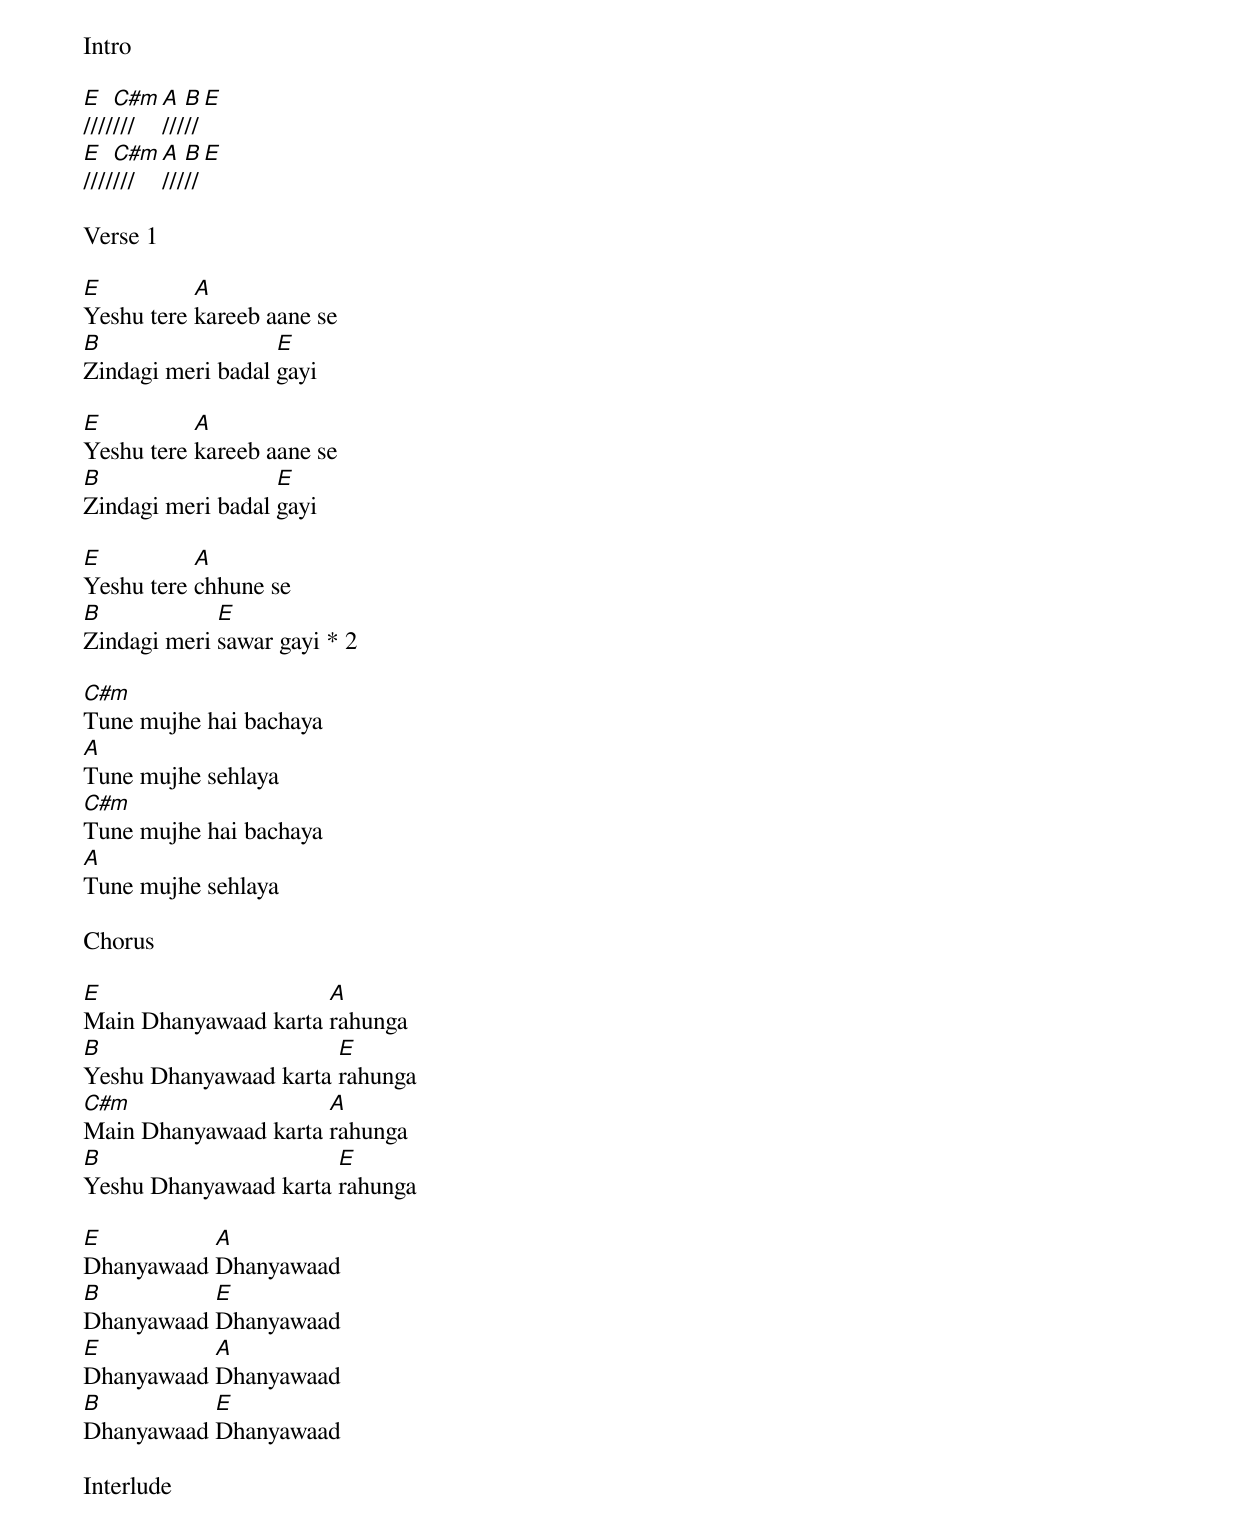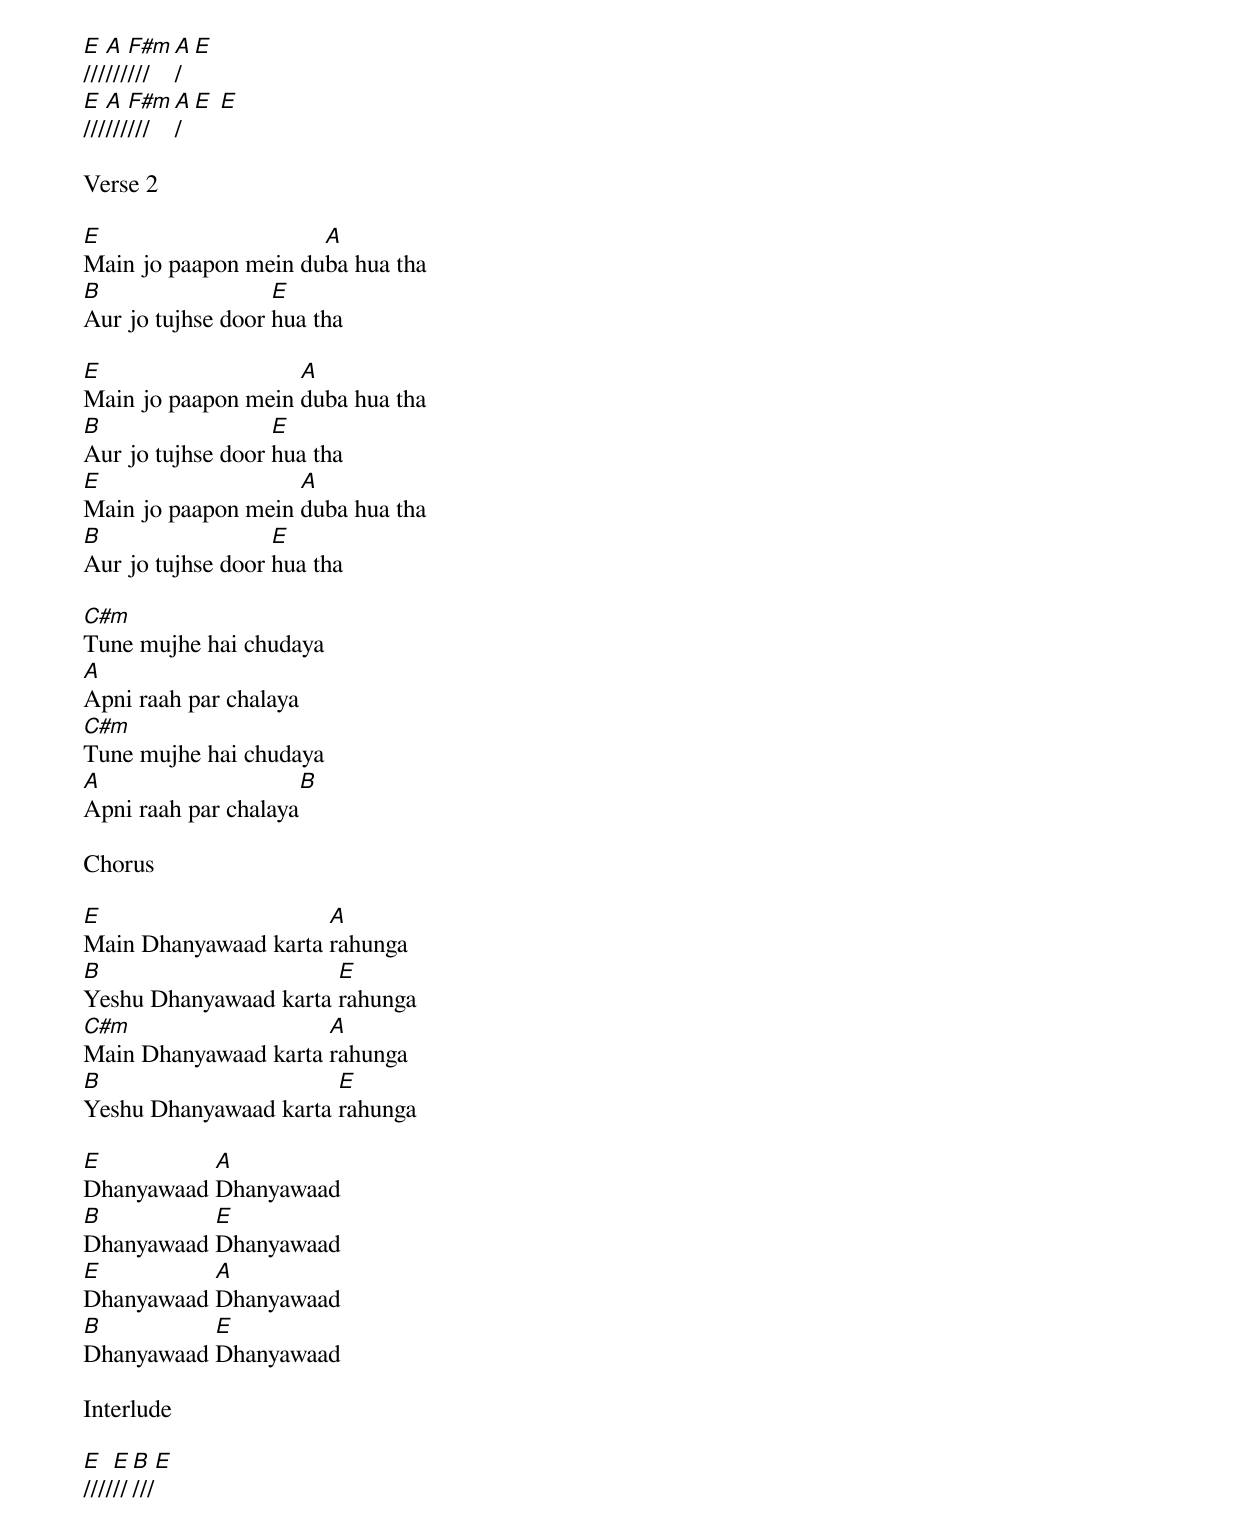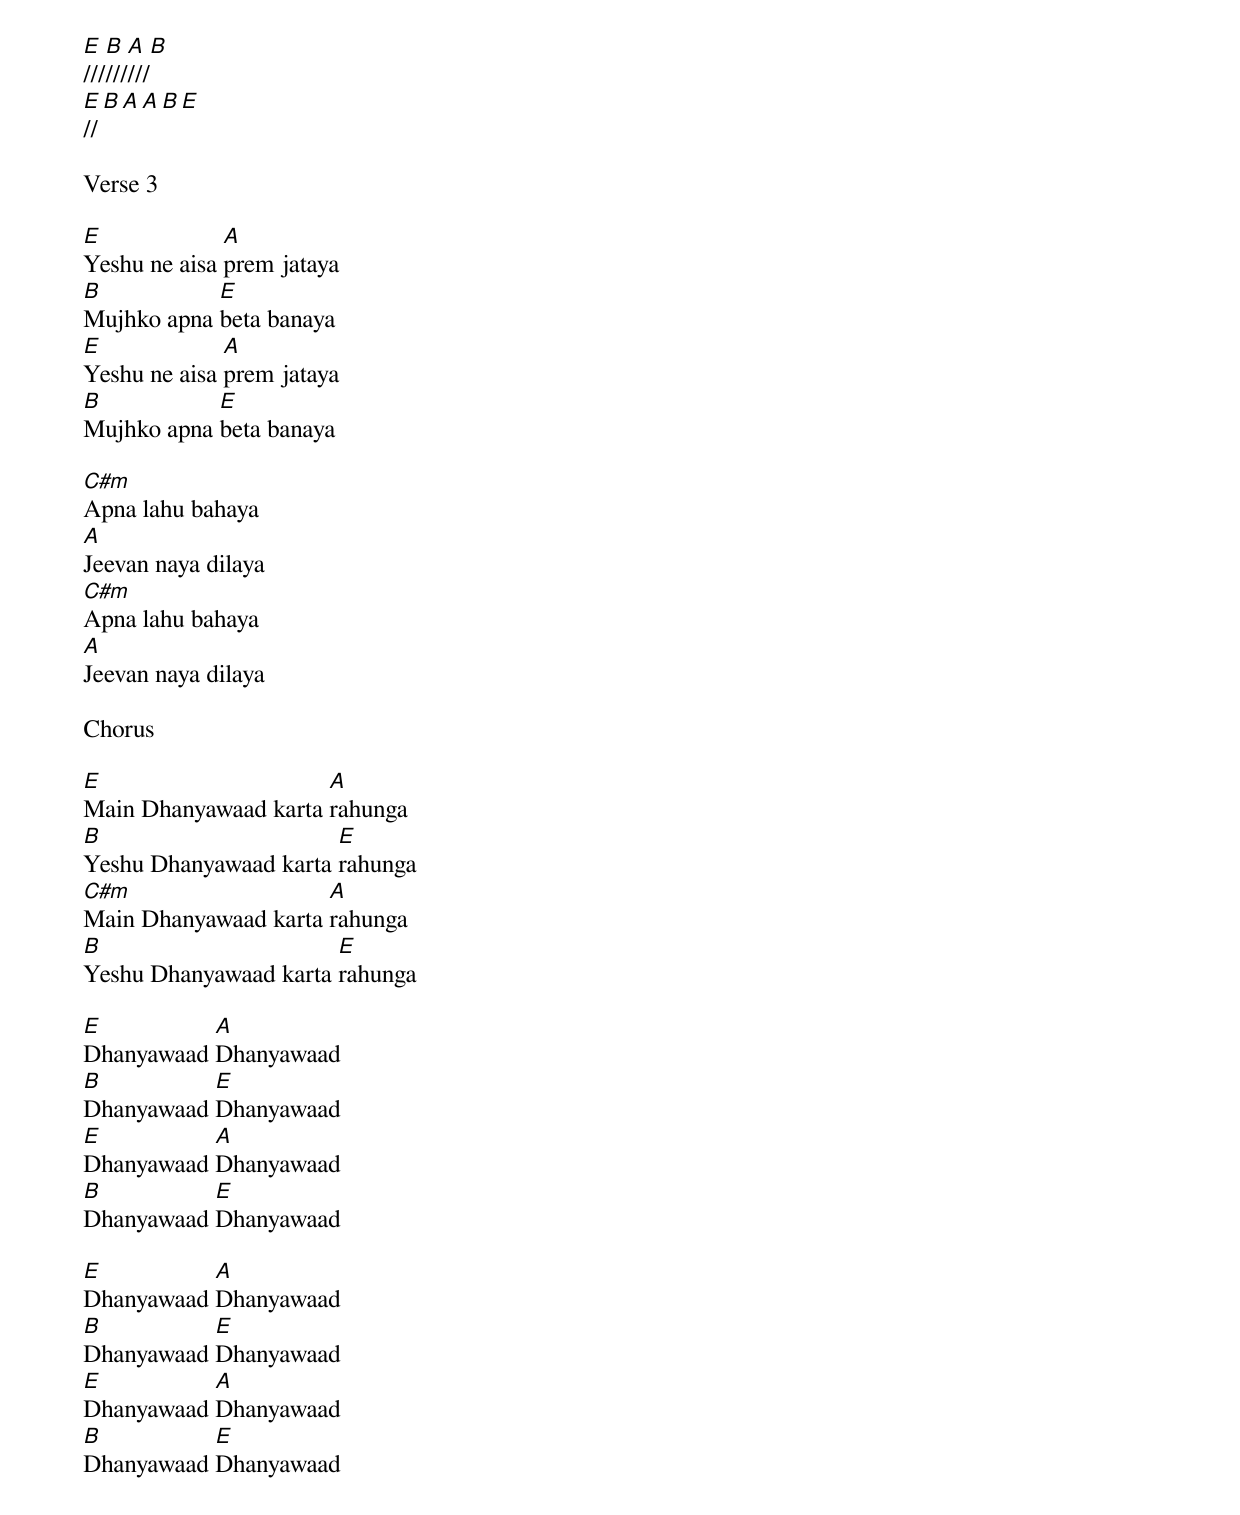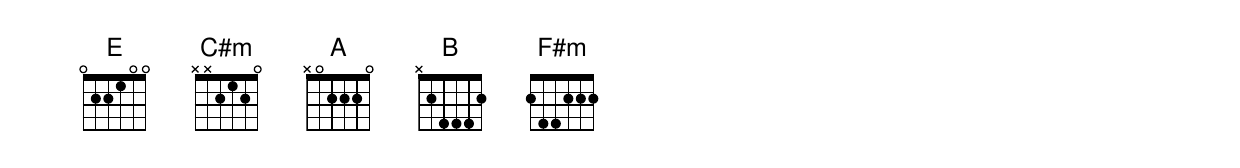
Intro

[E]////[C#m]///[A]///[B]//[E]
[E]////[C#m]///[A]///[B]//[E]

Verse 1

[E]Yeshu tere [A]kareeb aane se
[B]Zindagi meri badal [E]gayi

[E]Yeshu tere [A]kareeb aane se
[B]Zindagi meri badal [E]gayi

[E]Yeshu tere [A]chhune se
[B]Zindagi meri [E]sawar gayi * 2

[C#m]Tune mujhe hai bachaya
[A]Tune mujhe sehlaya
[C#m]Tune mujhe hai bachaya
[A]Tune mujhe sehlaya

Chorus

[E]Main Dhanyawaad karta [A]rahunga
[B]Yeshu Dhanyawaad karta [E]rahunga
[C#m]Main Dhanyawaad karta [A]rahunga
[B]Yeshu Dhanyawaad karta [E]rahunga

[E]Dhanyawaad [A]Dhanyawaad
[B]Dhanyawaad [E]Dhanyawaad
[E]Dhanyawaad [A]Dhanyawaad
[B]Dhanyawaad [E]Dhanyawaad

Interlude

[E]///[A]///[F#m]///[A]/[E]
[E]///[A]///[F#m]///[A]/[E] [E]

Verse 2

[E]Main jo paapon mein du[A]ba hua tha
[B]Aur jo tujhse door [E]hua tha

[E]Main jo paapon mein [A]duba hua tha
[B]Aur jo tujhse door [E]hua tha
[E]Main jo paapon mein [A]duba hua tha
[B]Aur jo tujhse door [E]hua tha

[C#m]Tune mujhe hai chudaya
[A]Apni raah par chalaya
[C#m]Tune mujhe hai chudaya
[A]Apni raah par chalaya[B]

Chorus

[E]Main Dhanyawaad karta [A]rahunga
[B]Yeshu Dhanyawaad karta [E]rahunga
[C#m]Main Dhanyawaad karta [A]rahunga
[B]Yeshu Dhanyawaad karta [E]rahunga

[E]Dhanyawaad [A]Dhanyawaad
[B]Dhanyawaad [E]Dhanyawaad
[E]Dhanyawaad [A]Dhanyawaad
[B]Dhanyawaad [E]Dhanyawaad

Interlude

[E]////[E]//[B]///[E]
[E]///[B]///[A]///[B]
[E]//[B][A][A][B][E]

Verse 3

[E]Yeshu ne aisa [A]prem jataya
[B]Mujhko apna [E]beta banaya
[E]Yeshu ne aisa [A]prem jataya
[B]Mujhko apna [E]beta banaya

[C#m]Apna lahu bahaya
[A]Jeevan naya dilaya
[C#m]Apna lahu bahaya
[A]Jeevan naya dilaya

Chorus

[E]Main Dhanyawaad karta [A]rahunga
[B]Yeshu Dhanyawaad karta [E]rahunga
[C#m]Main Dhanyawaad karta [A]rahunga
[B]Yeshu Dhanyawaad karta [E]rahunga

[E]Dhanyawaad [A]Dhanyawaad
[B]Dhanyawaad [E]Dhanyawaad
[E]Dhanyawaad [A]Dhanyawaad
[B]Dhanyawaad [E]Dhanyawaad

[E]Dhanyawaad [A]Dhanyawaad
[B]Dhanyawaad [E]Dhanyawaad
[E]Dhanyawaad [A]Dhanyawaad
[B]Dhanyawaad [E]Dhanyawaad
